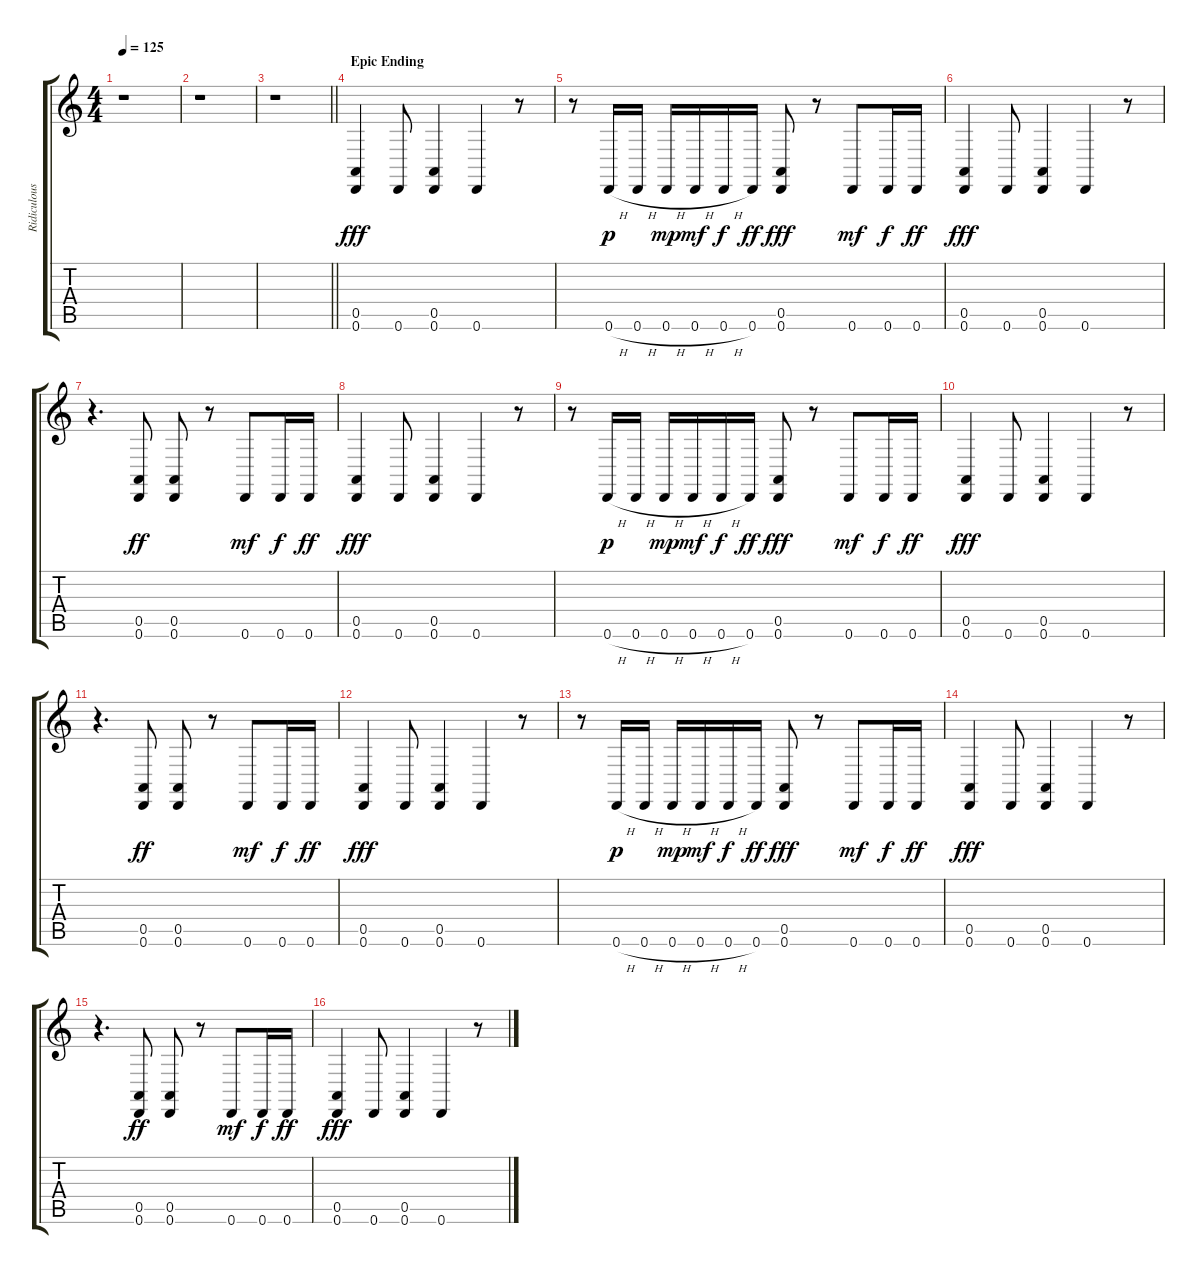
\track ("Ridiculously Dope Sound Effects" "Ridiculous") {instrument taikodrum}
\staff {score tabs}
\tuning (E4 B3 G3 D3 A2 D2) {hide}
\ts (4 4)
\tempo 125
\clef g2
\ks c
r.1{dy f} |
r.1 |
\barLineRight lightlight
r.1 |
\section ("" "Epic Ending")
(0.5 0.6).4{dy fff volume 0 instrument taikodrum} 0.6.8{volume 16} (0.5 0.6).4 0.6.4 r.8 |
r.8 0.6{h}.16{dy p} 0.6{h}.16 0.6{h}.16{dy mp} 0.6{h}.16{dy mf} 0.6{h}.16{dy f} 0.6.16{dy ff} (0.5 0.6).8{dy fff} r.8 0.6.8{dy mf} 0.6.16{dy f} 0.6.16{dy ff} |
(0.5 0.6).4{dy fff} 0.6.8 (0.5 0.6).4 0.6.4 r.8 |
r.4{d} (0.5 0.6).8{dy ff} (0.5 0.6).8 r.8 0.6.8{dy mf} 0.6.16{dy f} 0.6.16{dy ff} |
(0.5 0.6).4{dy fff} 0.6.8 (0.5 0.6).4 0.6.4 r.8 |
r.8 0.6{h}.16{dy p} 0.6{h}.16 0.6{h}.16{dy mp} 0.6{h}.16{dy mf} 0.6{h}.16{dy f} 0.6.16{dy ff} (0.5 0.6).8{dy fff} r.8 0.6.8{dy mf} 0.6.16{dy f} 0.6.16{dy ff} |
(0.5 0.6).4{dy fff} 0.6.8 (0.5 0.6).4 0.6.4 r.8 |
r.4{d} (0.5 0.6).8{dy ff} (0.5 0.6).8 r.8 0.6.8{dy mf} 0.6.16{dy f} 0.6.16{dy ff} |
(0.5 0.6).4{dy fff} 0.6.8 (0.5 0.6).4 0.6.4 r.8 |
r.8 0.6{h}.16{dy p} 0.6{h}.16 0.6{h}.16{dy mp} 0.6{h}.16{dy mf} 0.6{h}.16{dy f} 0.6.16{dy ff} (0.5 0.6).8{dy fff} r.8 0.6.8{dy mf} 0.6.16{dy f} 0.6.16{dy ff} |
(0.5 0.6).4{dy fff} 0.6.8 (0.5 0.6).4 0.6.4 r.8 |
r.4{d} (0.5 0.6).8{dy ff} (0.5 0.6).8 r.8 0.6.8{dy mf} 0.6.16{dy f} 0.6.16{dy ff} |
(0.5 0.6).4{dy fff} 0.6.8 (0.5 0.6).4 0.6.4 r.8
